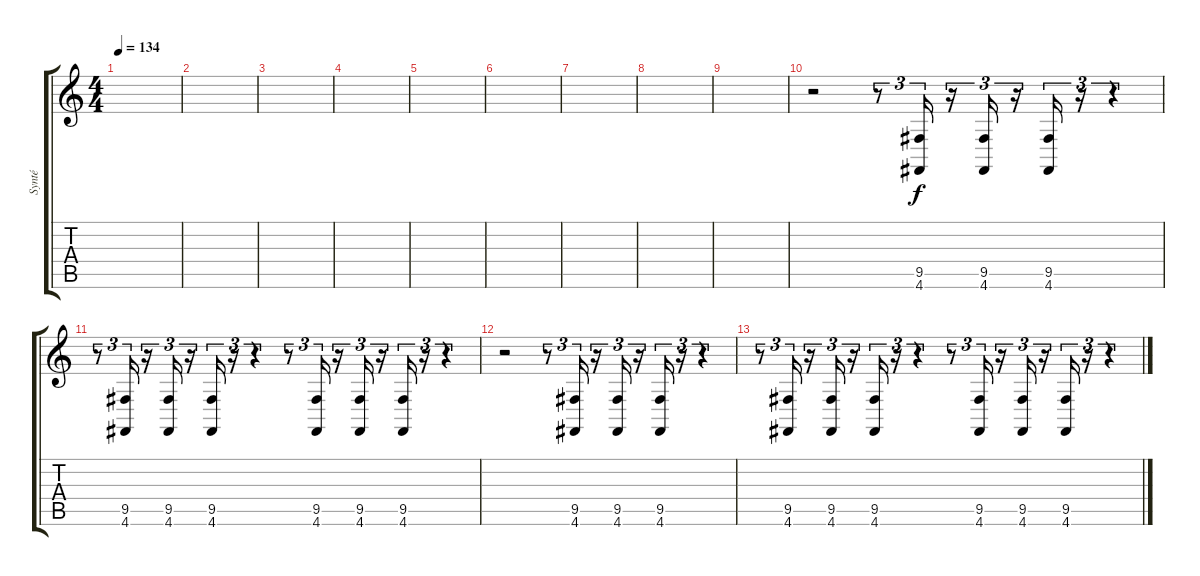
\track ("Synté" "Synté") {instrument lead2sawtooth}
\staff {score tabs}
\tuning (E4 B3 G3 D3 A2 D2) {hide}
\ts (4 4)
\tempo 134
\clef g2
\ks c
|
|
|
|
|
|
|
|
|
r.2 r.8{tu (3 2)} (9.5 4.6).16{tu (3 2)} r.16{tu (3 2)} (9.5 4.6).16{tu (3 2)} r.16{tu (3 2)} (9.5 4.6).16{tu (3 2)} r.16{tu (3 2)} r.4{tu (3 2)} |
r.8{tu (3 2)} (9.5 4.6).16{tu (3 2)} r.16{tu (3 2)} (9.5 4.6).16{tu (3 2)} r.16{tu (3 2)} (9.5 4.6).16{tu (3 2)} r.16{tu (3 2)} r.4{tu (3 2)} r.8{tu (3 2)} (9.5 4.6).16{tu (3 2)} r.16{tu (3 2)} (9.5 4.6).16{tu (3 2)} r.16{tu (3 2)} (9.5 4.6).16{tu (3 2)} r.16{tu (3 2)} r.4{tu (3 2)} |
r.2 r.8{tu (3 2)} (9.5 4.6).16{tu (3 2)} r.16{tu (3 2)} (9.5 4.6).16{tu (3 2)} r.16{tu (3 2)} (9.5 4.6).16{tu (3 2)} r.16{tu (3 2)} r.4{tu (3 2)} |
r.8{tu (3 2)} (9.5 4.6).16{tu (3 2)} r.16{tu (3 2)} (9.5 4.6).16{tu (3 2)} r.16{tu (3 2)} (9.5 4.6).16{tu (3 2)} r.16{tu (3 2)} r.4{tu (3 2)} r.8{tu (3 2)} (9.5 4.6).16{tu (3 2)} r.16{tu (3 2)} (9.5 4.6).16{tu (3 2)} r.16{tu (3 2)} (9.5 4.6).16{tu (3 2)} r.16{tu (3 2)} r.4{tu (3 2)}
